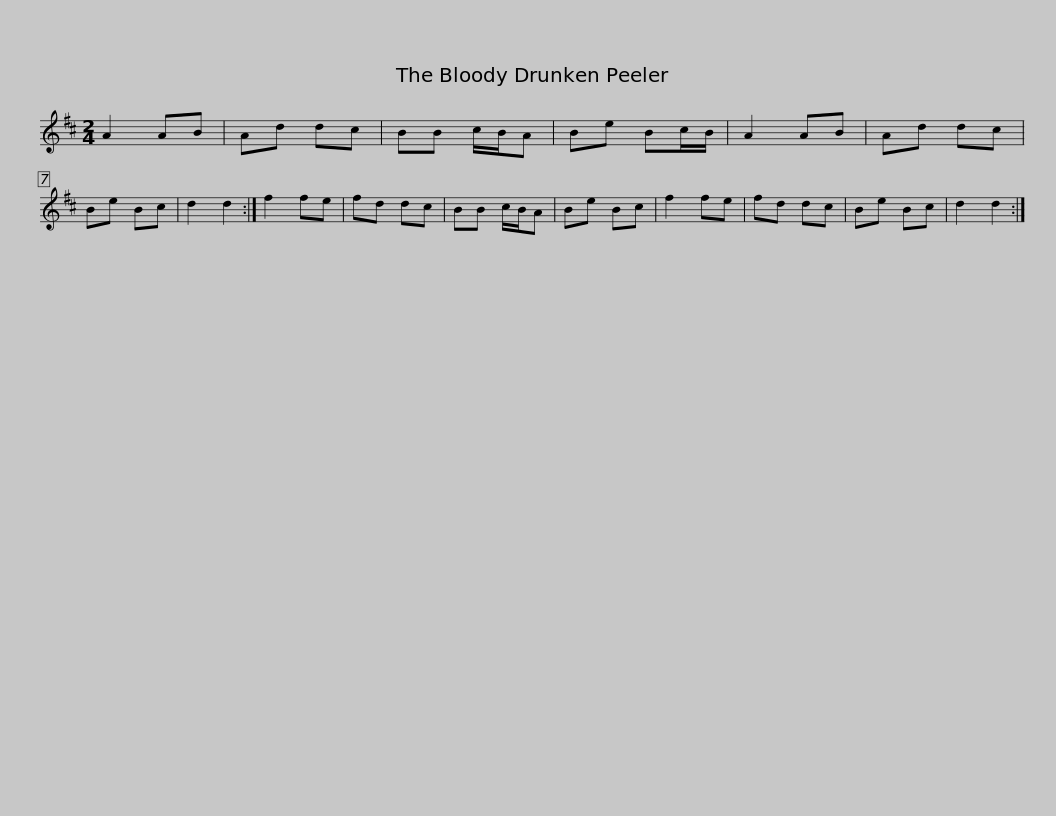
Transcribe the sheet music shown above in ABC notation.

X:1
L:1/8
M:2/4
I:linebreak $
K:D
V:1 treble
V:1
 A2 AB | Ad dc | BB c/B/A | Be Bc/B/ | A2 AB | %5
 Ad dc | Be Bc | d2 d2 :| f2 fe | fd dc | %10
 BB c/B/A |$ Be Bc | f2 fe | fd dc | Be Bc | %15
 d2 d2 :| %16
